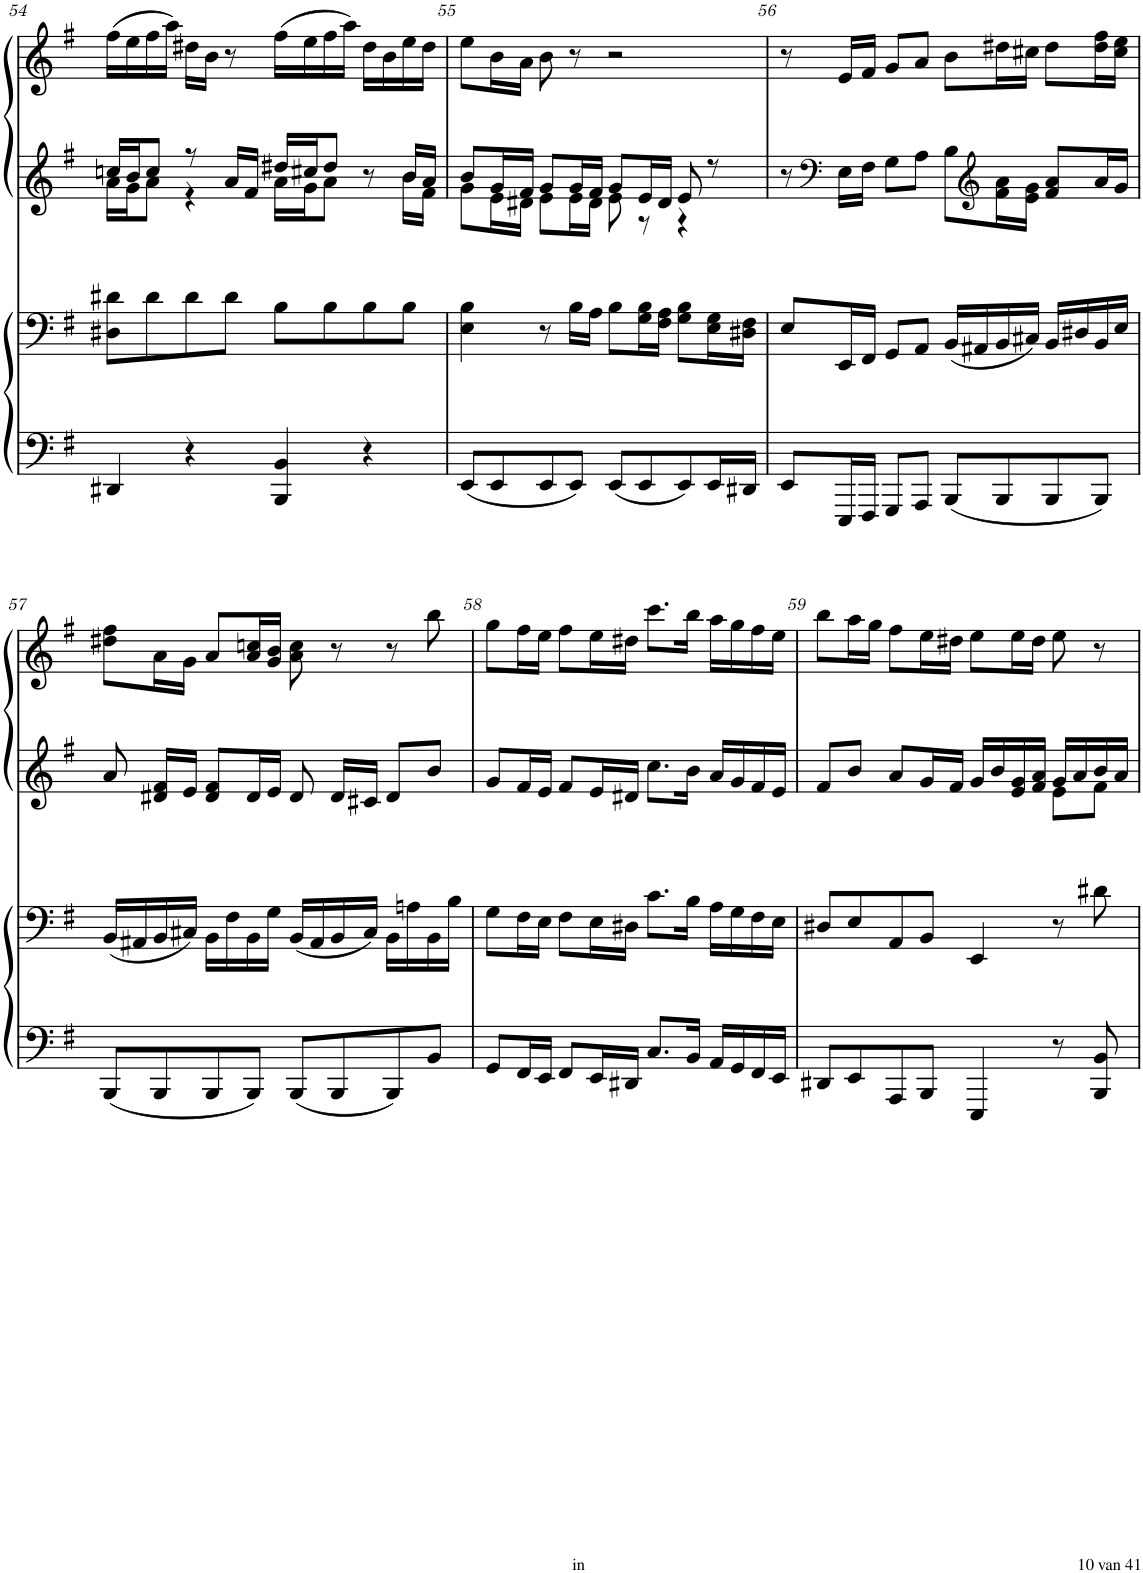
**kern	**kern	**kern	**kern
*part2	*part2	*part1	*part1
*staff4	*staff3	*staff2	*staff1
*I"Secondo	*	*I"Primo	*
!!LO:PB:g=z
*clefF4	*clefF4	*clefG2	*clefG2
*k[f#]	*k[f#]	*k[f#]	*k[f#]
*M2/2	*M2/2	*M2/2	*M2/2
*met(c|)	*met(c|)	*met(c|)	*met(c|)
=54	=54	=54	=54
*	*	*^	*
4DD#X/	8D#X\ 8d#X\L	16ccn/LL	16a\LL	(16ff#\LL
.	.	16b/J	16g\J	16ee\
.	8d#\	8cc/J	8a\J	16ff#\
.	.	.	.	16aa\JJ)
4r	8d#\	8r	4r	16dd#X\LL
.	.	.	.	16b\JJ
.	8d#\J	16a/LL	.	8r
.	.	16f#/JJ	.	.
4BBB/ 4BB/	8B\L	16dd#X/LL	16a\LL	(16ff#\LL
.	.	16cc#X/J	16g\J	16ee\
.	8B\	8dd#/J	8a\J	16ff#\
.	.	.	.	16aa\JJ)
4r	8B\	8r	8ryy	16dd#\LL
.	.	.	.	16b\
.	8B\J	16b/LL	16b\LL	16ee\
.	.	16a/JJ	16f#\JJ	16dd#\JJ
=55	=55	=55	=55	=55
8EE/L	4E\ 4B\	8b/L	8g\L	8ee\L
8EE/	.	16g/L	16e\L	16b\L
.	.	16f#/JJ	16d#X\JJ	16a\JJ
8EE/	8r	8g/L	8e\L	8b\
8EE/J	16B\LL	16g/L	16e\L	8r
.	16A\JJ	16f#/JJ	16d#\JJ	.
8EE/L	8B\L	8g/L	8e\	2r
8EE/	16G\ 16B\L	16e/L	8r	.
.	16F#\ 16A\JJ	16d#/JJ	.	.
8EE/	8G\ 8B\L	8e/	4r	.
16EE/L	16E\ 16G\L	8r	.	.
16DD#X/JJ	16D#X\ 16F#\JJ	.	.	.
*	*	*v	*v	*
=56	=56	=56	=56
8EE/L	8E/L	8r	8r
*	*	*clefF4	*
16EEE/L	16EE/L	16E\LL	16e/LL
16FFF#/JJ	16FF#/JJ	16F#\JJ	16f#/JJ
8GGG/L	8GG/L	8G\L	8g/L
8AAA/J	8AA/J	8A\J	8a/J
8BBB/L	(16BB/LL	8B\L	8b\L
.	16AA#X/	.	.
*	*	*clefG2	*
8BBB/	16BB/	16f#\ 16a\L	16dd#X\L
.	16C#X/JJ)	16e\ 16g\JJ	16cc#X\JJ
8BBB/	16BB/LL	8f#/ 8a/L	8dd#\L
.	16D#X/	.	.
8BBB/J	16BB/	16a/L	16dd#\ 16ff#\L
.	16E/JJ	16g/JJ	16cc#\ 16ee\JJ
!!LO:LB:g=z
=57	=57	=57	=57
8BBB/L	(16BB/LL	8a/	8dd#X\ 8ff#\L
.	16AA#X/	.	.
8BBB/	16BB/	16d#X/ 16f#/LL	16a\L
.	16C#X/JJ)	16e/JJ	16g\JJ
8BBB/	16BB\LL	8d#/ 8f#/L	8a/L
.	16F#\	.	.
8BBB/J	16BB\	16d#/L	16a/ 16ccn/L
.	16G\JJ	16e/JJ	16g/ 16b/JJ
8BBB/L	(16BB/LL	8d#/	8a\ 8cc\
.	16AA#/	.	.
8BBB/	16BB/	16d#/LL	8r
.	16C#/JJ)	16c#X/JJ	.
8BBB/	16BB\LL	8d#/L	8r
.	16An\	.	.
8BB/J	16BB\	8b/J	8bb\
.	16B\JJ	.	.
=58	=58	=58	=58
8GG/L	8G\L	8g/L	8gg\L
16FF#/L	16F#\L	16f#/L	16ff#\L
16EE/JJ	16E\JJ	16e/JJ	16ee\JJ
8FF#/L	8F#\L	8f#/L	8ff#\L
16EE/L	16E\L	16e/L	16ee\L
16DD#X/JJ	16D#X\JJ	16d#X/JJ	16dd#X\JJ
8.C/L	8.c\L	8.cc\L	8.ccc\L
16BB/Jk	16B\Jk	16b\Jk	16bb\Jk
16AA/LL	16A\LL	16a/LL	16aa\LL
16GG/	16G\	16g/	16gg\
16FF#/	16F#\	16f#/	16ff#\
16EE/JJ	16E\JJ	16e/JJ	16ee\JJ
=59	=59	=59	=59
*	*	*^	*
8DD#X/L	8D#X/L	8f#/L	2.ryy	8bb\L
8EE/	8E/	8b/J	.	16aa\L
.	.	.	.	16gg\JJ
8AAA/	8AA/	8a/L	.	8ff#\L
8BBB/J	8BB/J	16g/L	.	16ee\L
.	.	16f#/JJ	.	16dd#X\JJ
4EEE/	4EE/	16g/LL	.	8ee\L
.	.	16b/	.	.
.	.	16e/ 16g/	.	16ee\L
.	.	16f#/ 16a/JJ	.	16dd#\JJ
8r	8r	16g/LL	8e\L	8ee\
.	.	16a/	.	.
8BBB/ 8BB/	8d#X\	16b/	8f#\J	8r
.	.	16a/JJ	.	.
*	*	*v	*v	*
=	=	=	=
*-	*-	*-	*-
